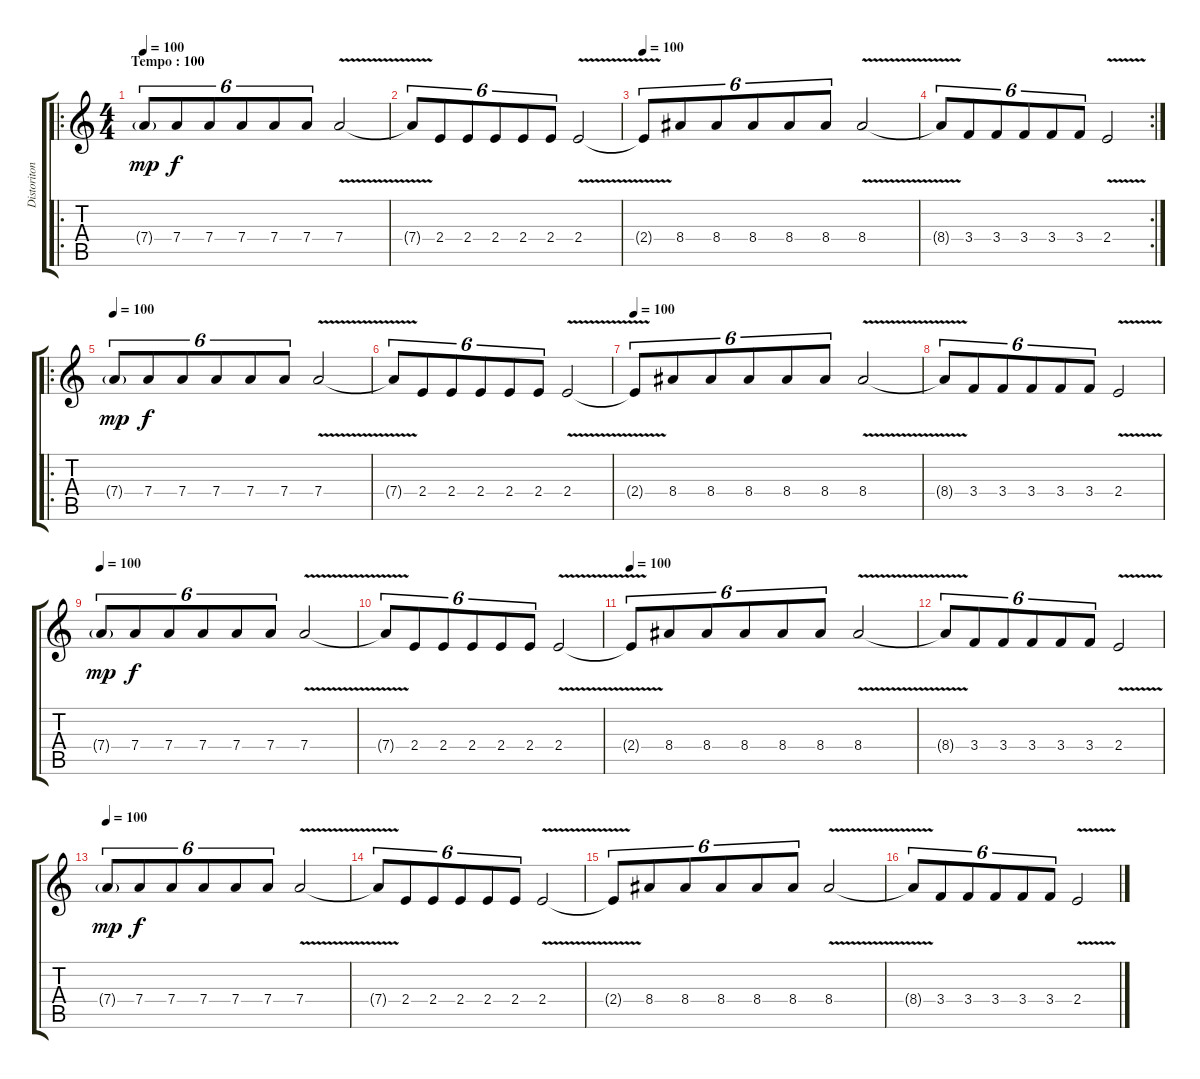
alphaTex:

\track ("Distoriton Guitar" "Distoriton") {instrument distortionguitar}
\staff {score tabs}
\tuning (E4 B3 G3 D3 A2 E2) {hide}
\ro
\ts (4 4)
\section ("" "Tempo : 100")
\tempo 100
\clef g2
\ks c
7.4{g}.8{tu (6 4) dy mp volume 13} 7.4.8{tu (6 4) dy f} 7.4.8{tu (6 4)} 7.4.8{tu (6 4)} 7.4.8{tu (6 4)} 7.4.8{tu (6 4)} 7.4{v}.2 |
7.4{t}.8{tu (6 4)} 2.4.8{tu (6 4)} 2.4.8{tu (6 4)} 2.4.8{tu (6 4)} 2.4.8{tu (6 4)} 2.4.8{tu (6 4)} 2.4{v}.2 |
\tempo 100
2.4{t}.8{tu (6 4)} 8.4.8{tu (6 4)} 8.4.8{tu (6 4)} 8.4.8{tu (6 4)} 8.4.8{tu (6 4)} 8.4.8{tu (6 4)} 8.4{v}.2 |
\rc 2
8.4{t}.8{tu (6 4)} 3.4.8{tu (6 4)} 3.4.8{tu (6 4)} 3.4.8{tu (6 4)} 3.4.8{tu (6 4)} 3.4.8{tu (6 4)} 2.4{v}.2 |
\ro
\tempo 100
7.4{g}.8{tu (6 4) dy mp} 7.4.8{tu (6 4) dy f} 7.4.8{tu (6 4)} 7.4.8{tu (6 4)} 7.4.8{tu (6 4)} 7.4.8{tu (6 4)} 7.4{v}.2 |
7.4{t}.8{tu (6 4)} 2.4.8{tu (6 4)} 2.4.8{tu (6 4)} 2.4.8{tu (6 4)} 2.4.8{tu (6 4)} 2.4.8{tu (6 4)} 2.4{v}.2 |
\tempo 100
2.4{t}.8{tu (6 4)} 8.4.8{tu (6 4)} 8.4.8{tu (6 4)} 8.4.8{tu (6 4)} 8.4.8{tu (6 4)} 8.4.8{tu (6 4)} 8.4{v}.2 |
8.4{t}.8{tu (6 4)} 3.4.8{tu (6 4)} 3.4.8{tu (6 4)} 3.4.8{tu (6 4)} 3.4.8{tu (6 4)} 3.4.8{tu (6 4)} 2.4{v}.2 |
\tempo 100
7.4{g}.8{tu (6 4) dy mp} 7.4.8{tu (6 4) dy f} 7.4.8{tu (6 4)} 7.4.8{tu (6 4)} 7.4.8{tu (6 4)} 7.4.8{tu (6 4)} 7.4{v}.2 |
7.4{t}.8{tu (6 4)} 2.4.8{tu (6 4)} 2.4.8{tu (6 4)} 2.4.8{tu (6 4)} 2.4.8{tu (6 4)} 2.4.8{tu (6 4)} 2.4{v}.2 |
\tempo 100
2.4{t}.8{tu (6 4)} 8.4.8{tu (6 4)} 8.4.8{tu (6 4)} 8.4.8{tu (6 4)} 8.4.8{tu (6 4)} 8.4.8{tu (6 4)} 8.4{v}.2 |
8.4{t}.8{tu (6 4)} 3.4.8{tu (6 4)} 3.4.8{tu (6 4)} 3.4.8{tu (6 4)} 3.4.8{tu (6 4)} 3.4.8{tu (6 4)} 2.4{v}.2 |
\tempo 100
7.4{g}.8{tu (6 4) dy mp} 7.4.8{tu (6 4) dy f} 7.4.8{tu (6 4)} 7.4.8{tu (6 4)} 7.4.8{tu (6 4)} 7.4.8{tu (6 4)} 7.4{v}.2 |
7.4{t}.8{tu (6 4)} 2.4.8{tu (6 4)} 2.4.8{tu (6 4)} 2.4.8{tu (6 4)} 2.4.8{tu (6 4)} 2.4.8{tu (6 4)} 2.4{v}.2 |
2.4{t}.8{tu (6 4)} 8.4.8{tu (6 4)} 8.4.8{tu (6 4)} 8.4.8{tu (6 4)} 8.4.8{tu (6 4)} 8.4.8{tu (6 4)} 8.4{v}.2 |
8.4{t}.8{tu (6 4)} 3.4.8{tu (6 4)} 3.4.8{tu (6 4)} 3.4.8{tu (6 4)} 3.4.8{tu (6 4)} 3.4.8{tu (6 4)} 2.4{v}.2
